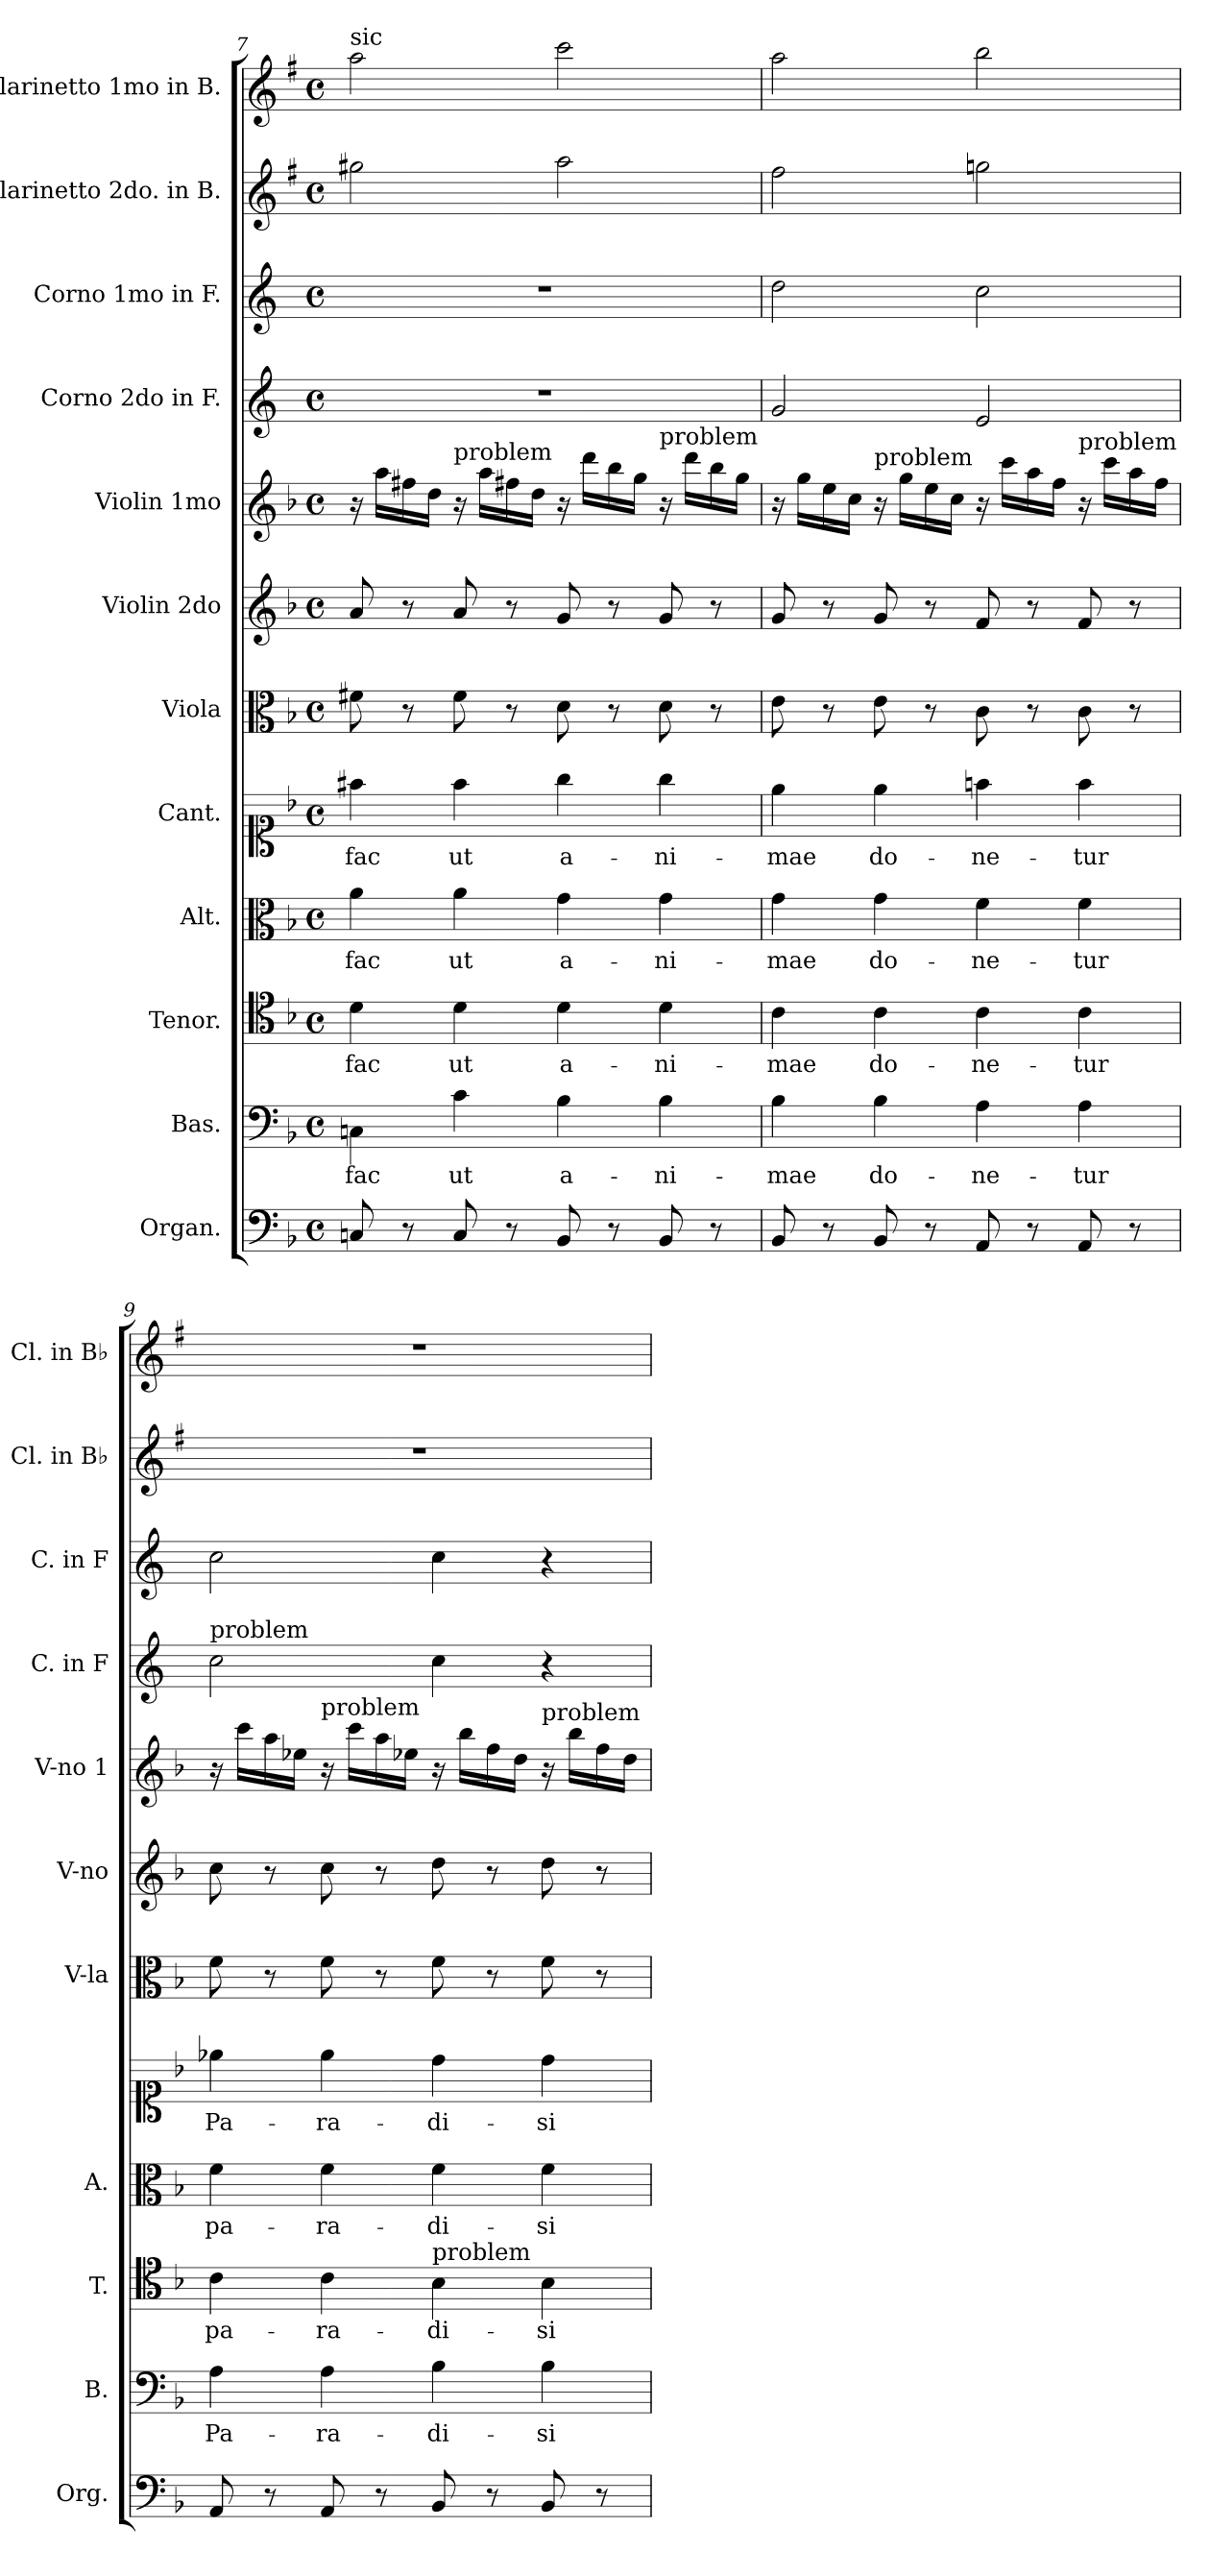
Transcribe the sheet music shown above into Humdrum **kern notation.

**kern	**kern	**text	**kern	**text	**kern	**text	**kern	**text	**kern	**kern	**kern	**kern	**kern	**kern	**kern
*part12	*part11	*part11	*part10	*part10	*part9	*part9	*part8	*part8	*part7	*part6	*part5	*part4	*part3	*part2	*part1
*staff12	*staff11	*staff11	*staff10	*staff10	*staff9	*staff9	*staff8	*staff8	*staff7	*staff6	*staff5	*staff4	*staff3	*staff2	*staff1
*I"Organ.	*I"Bas.	*	*I"Tenor.	*	*I"Alt.	*	*I"Cant.	*	*I"Viola	*I"Violin 2do	*I"Violin 1mo	*I"Corno 2do in F.	*I"Corno 1mo in F.	*I"Clarinetto 2do. in B.	*I"Clarinetto 1mo in B.
*I'Org.	*I'B.	*	*I'T.	*	*I'A.	*	*	*	*I'V-la	*I'V-no	*I'V-no 1	*I'C. in F	*I'C. in F	*I'Cl. in B♭	*I'Cl. in B♭
*clefF4	*clefF4	*	*clefC4	*	*clefC3	*	*clefC1	*	*clefC3	*clefG2	*clefG2	*clefG2	*clefG2	*clefG2	*clefG2
*	*	*	*	*	*	*	*	*	*	*	*	*ITrd4c7	*ITrd4c7	*ITrd1c2	*ITrd1c2
*k[b-]	*k[b-]	*	*k[b-]	*	*k[b-]	*	*k[b-]	*	*k[b-]	*k[b-]	*k[b-]	*k[b-]	*k[b-]	*k[b-]	*k[b-]
*M4/4	*M4/4	*	*M4/4	*	*M4/4	*	*M4/4	*	*M4/4	*M4/4	*M4/4	*M4/4	*M4/4	*M4/4	*M4/4
*met(c)	*met(c)	*	*met(c)	*	*met(c)	*	*met(c)	*	*met(c)	*met(c)	*met(c)	*met(c)	*met(c)	*met(c)	*met(c)
=7	=7	=7	=7	=7	=7	=7	=7	=7	=7	=7	=7	=7	=7	=7	=7
!	!	!	!	!	!	!	!	!	!	!	!	!	!	!	!LO:TX:a:t=sic
8Cn/	4Cn\	fac	4d\	fac	4a\	fac	4ff#X\	fac	8f#X\	8a/	16r	1r	1r	2ff#X\	2gg\
.	.	.	.	.	.	.	.	.	.	.	16aa\LL	.	.	.	.
8r	.	.	.	.	.	.	.	.	8r	8r	16ff#X\	.	.	.	.
.	.	.	.	.	.	.	.	.	.	.	16dd\JJ	.	.	.	.
!	!	!	!	!	!	!	!	!	!	!	!LO:TX:a:t=problem	!	!	!	!
8C/	4c\	ut	4d\	ut	4a\	ut	4ff#\	ut	8f#\	8a/	16r	.	.	.	.
.	.	.	.	.	.	.	.	.	.	.	16aa\LL	.	.	.	.
8r	.	.	.	.	.	.	.	.	8r	8r	16ff#X\	.	.	.	.
.	.	.	.	.	.	.	.	.	.	.	16dd\JJ	.	.	.	.
8BB-/	4B-\	a-	4d\	a-	4g\	a-	4gg\	a-	8d\	8g/	16r	.	.	2gg\	2bb-\
.	.	.	.	.	.	.	.	.	.	.	16ddd\LL	.	.	.	.
8r	.	.	.	.	.	.	.	.	8r	8r	16bb-\	.	.	.	.
.	.	.	.	.	.	.	.	.	.	.	16gg\JJ	.	.	.	.
!	!	!	!	!	!	!	!	!	!	!	!LO:TX:a:t=problem	!	!	!	!
8BB-/	4B-\	-ni-	4d\	-ni-	4g\	-ni-	4gg\	-ni-	8d\	8g/	16r	.	.	.	.
.	.	.	.	.	.	.	.	.	.	.	16ddd\LL	.	.	.	.
8r	.	.	.	.	.	.	.	.	8r	8r	16bb-\	.	.	.	.
.	.	.	.	.	.	.	.	.	.	.	16gg\JJ	.	.	.	.
=8	=8	=8	=8	=8	=8	=8	=8	=8	=8	=8	=8	=8	=8	=8	=8
8BB-/	4B-\	-mae	4c\	-mae	4g\	-mae	4ee\	-mae	8e\	8g/	16r	2c/	2g\	2ee\	2gg\
.	.	.	.	.	.	.	.	.	.	.	16gg\LL	.	.	.	.
8r	.	.	.	.	.	.	.	.	8r	8r	16ee\	.	.	.	.
.	.	.	.	.	.	.	.	.	.	.	16cc\JJ	.	.	.	.
!	!	!	!	!	!	!	!	!	!	!	!LO:TX:a:t=problem	!	!	!	!
8BB-/	4B-\	do-	4c\	do-	4g\	do-	4ee\	do-	8e\	8g/	16r	.	.	.	.
.	.	.	.	.	.	.	.	.	.	.	16gg\LL	.	.	.	.
8r	.	.	.	.	.	.	.	.	8r	8r	16ee\	.	.	.	.
.	.	.	.	.	.	.	.	.	.	.	16cc\JJ	.	.	.	.
8AA/	4A\	-ne-	4c\	-ne-	4f\	-ne-	4ffn\	-ne-	8c\	8f/	16r	2A/	2f\	2ffn\	2aa\
.	.	.	.	.	.	.	.	.	.	.	16ccc\LL	.	.	.	.
8r	.	.	.	.	.	.	.	.	8r	8r	16aa\	.	.	.	.
.	.	.	.	.	.	.	.	.	.	.	16ff\JJ	.	.	.	.
!	!	!	!	!	!	!	!	!	!	!	!LO:TX:a:t=problem	!	!	!	!
8AA/	4A\	-tur	4c\	-tur	4f\	-tur	4ff\	-tur	8c\	8f/	16r	.	.	.	.
.	.	.	.	.	.	.	.	.	.	.	16ccc\LL	.	.	.	.
8r	.	.	.	.	.	.	.	.	8r	8r	16aa\	.	.	.	.
.	.	.	.	.	.	.	.	.	.	.	16ff\JJ	.	.	.	.
=9	=9	=9	=9	=9	=9	=9	=9	=9	=9	=9	=9	=9	=9	=9	=9
!	!	!	!	!	!	!	!	!	!	!	!	!LO:TX:a:t=problem	!	!	!
8AA/	4A\	Pa-	4c\	pa-	4f\	pa-	4ee-X\	Pa-	8f\	8cc\	16r	2f\	2f\	1r	1r
.	.	.	.	.	.	.	.	.	.	.	16ccc\LL	.	.	.	.
8r	.	.	.	.	.	.	.	.	8r	8r	16aa\	.	.	.	.
.	.	.	.	.	.	.	.	.	.	.	16ee-X\JJ	.	.	.	.
!	!	!	!	!	!	!	!	!	!	!	!LO:TX:a:t=problem	!	!	!	!
8AA/	4A\	-ra-	4c\	-ra-	4f\	-ra-	4ee-\	-ra-	8f\	8cc\	16r	.	.	.	.
.	.	.	.	.	.	.	.	.	.	.	16ccc\LL	.	.	.	.
8r	.	.	.	.	.	.	.	.	8r	8r	16aa\	.	.	.	.
.	.	.	.	.	.	.	.	.	.	.	16ee-X\JJ	.	.	.	.
!	!	!	!LO:TX:a:t=problem	!	!	!	!	!	!	!	!	!	!	!	!
8BB-/	4B-\	-di-	4B-\	-di-	4f\	-di-	4dd\	-di-	8f\	8dd\	16r	4f\	4f\	.	.
.	.	.	.	.	.	.	.	.	.	.	16bb-\LL	.	.	.	.
8r	.	.	.	.	.	.	.	.	8r	8r	16ff\	.	.	.	.
.	.	.	.	.	.	.	.	.	.	.	16dd\JJ	.	.	.	.
!	!	!	!	!	!	!	!	!	!	!	!LO:TX:a:t=problem	!	!	!	!
8BB-/	4B-\	-si	4B-\	-si	4f\	-si	4dd\	-si	8f\	8dd\	16r	4r	4r	.	.
.	.	.	.	.	.	.	.	.	.	.	16bb-\LL	.	.	.	.
8r	.	.	.	.	.	.	.	.	8r	8r	16ff\	.	.	.	.
.	.	.	.	.	.	.	.	.	.	.	16dd\JJ	.	.	.	.
=	=	=	=	=	=	=	=	=	=	=	=	=	=	=	=
*-	*-	*-	*-	*-	*-	*-	*-	*-	*-	*-	*-	*-	*-	*-	*-
